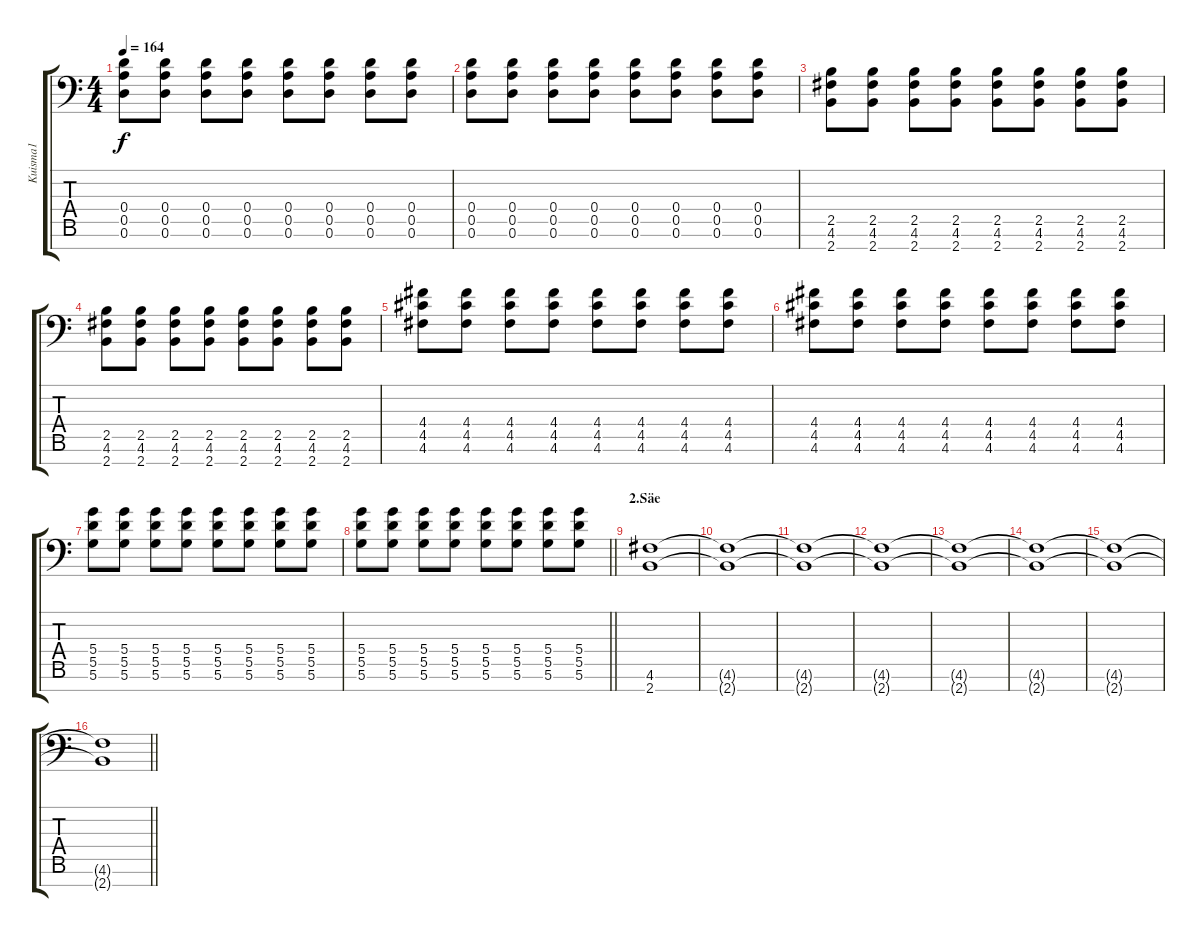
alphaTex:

\track ("Kuisma1" "Kuisma1") {instrument distortionguitar}
\staff {score tabs}
\tuning (E4 B3 G3 D3 A2 D2 A1) {hide}
\ts (4 4)
\tempo 164
\clef f4
\ks c
(0.4 0.5 0.6).8{dy f volume 14 balance 0 instrument distortionguitar} (0.4 0.5 0.6).8 (0.4 0.5 0.6).8 (0.4 0.5 0.6).8 (0.4 0.5 0.6).8 (0.4 0.5 0.6).8 (0.4 0.5 0.6).8 (0.4 0.5 0.6).8 |
(0.4 0.5 0.6).8 (0.4 0.5 0.6).8 (0.4 0.5 0.6).8 (0.4 0.5 0.6).8 (0.4 0.5 0.6).8 (0.4 0.5 0.6).8 (0.4 0.5 0.6).8 (0.4 0.5 0.6).8 |
(2.5 4.6 2.7).8 (2.5 4.6 2.7).8 (2.5 4.6 2.7).8 (2.5 4.6 2.7).8 (2.5 4.6 2.7).8 (2.5 4.6 2.7).8 (2.5 4.6 2.7).8 (2.5 4.6 2.7).8 |
(2.5 4.6 2.7).8 (2.5 4.6 2.7).8 (2.5 4.6 2.7).8 (2.5 4.6 2.7).8 (2.5 4.6 2.7).8 (2.5 4.6 2.7).8 (2.5 4.6 2.7).8 (2.5 4.6 2.7).8 |
(4.4 4.5 4.6).8 (4.4 4.5 4.6).8 (4.4 4.5 4.6).8 (4.4 4.5 4.6).8 (4.4 4.5 4.6).8 (4.4 4.5 4.6).8 (4.4 4.5 4.6).8 (4.4 4.5 4.6).8 |
(4.4 4.5 4.6).8 (4.4 4.5 4.6).8 (4.4 4.5 4.6).8 (4.4 4.5 4.6).8 (4.4 4.5 4.6).8 (4.4 4.5 4.6).8 (4.4 4.5 4.6).8 (4.4 4.5 4.6).8 |
(5.4 5.5 5.6).8 (5.4 5.5 5.6).8 (5.4 5.5 5.6).8 (5.4 5.5 5.6).8 (5.4 5.5 5.6).8 (5.4 5.5 5.6).8 (5.4 5.5 5.6).8 (5.4 5.5 5.6).8 |
\barLineRight lightlight
(5.4 5.5 5.6).8 (5.4 5.5 5.6).8 (5.4 5.5 5.6).8 (5.4 5.5 5.6).8 (5.4 5.5 5.6).8 (5.4 5.5 5.6).8 (5.4 5.5 5.6).8 (5.4 5.5 5.6).8 |
\section ("" "2.Säe")
(4.6 2.7).1{volume 7} |
(4.6{t} 2.7{t}).1 |
(4.6{t} 2.7{t}).1 |
(4.6{t} 2.7{t}).1 |
(4.6{t} 2.7{t}).1{volume 0} |
(4.6{t} 2.7{t}).1 |
(4.6{t} 2.7{t}).1 |
\barLineRight lightlight
(4.6{t} 2.7{t}).1
